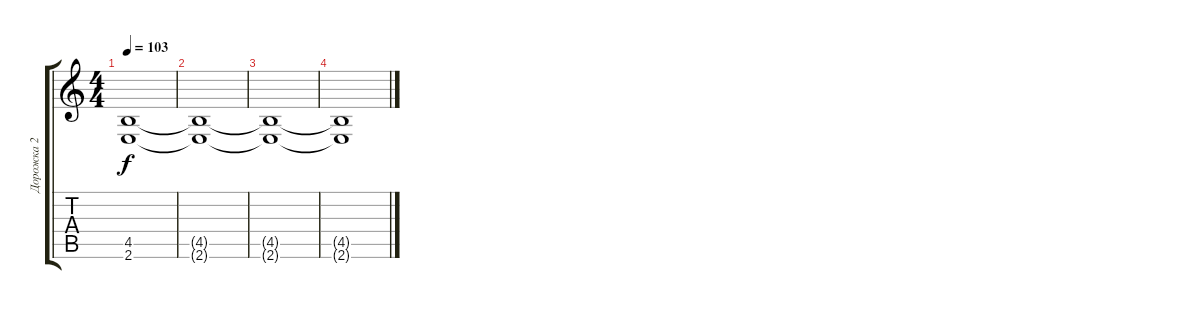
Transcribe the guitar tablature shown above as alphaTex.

\track ("Дорожка 2" "Дорожка 2") {instrument distortionguitar}
\staff {score tabs}
\tuning (D4 A3 F3 C3 G2 D2) {hide}
\ts (4 4)
\tempo 103
\clef g2
\ks c
(4.5 2.6).1{dy f} |
(4.5{t} 2.6{t}).1 |
(4.5{t} 2.6{t}).1 |
(4.5{t} 2.6{t}).1
